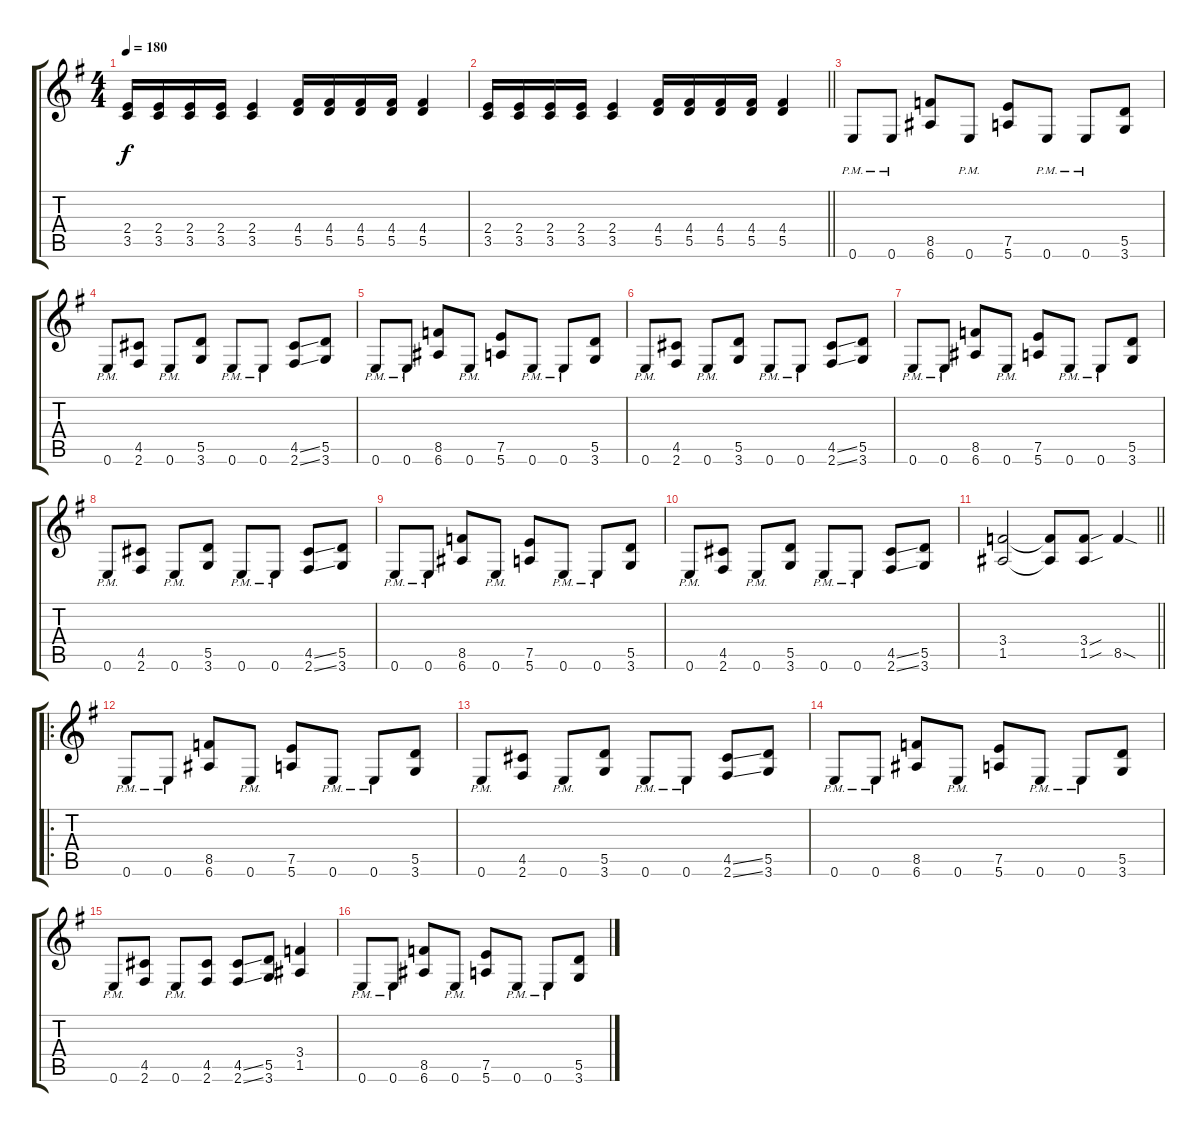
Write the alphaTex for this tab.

\track "" {instrument distortionguitar}
\staff {score tabs}
\tuning (E4 B3 G3 D3 A2 E2) {hide}
\ts (4 4)
\tempo 180
\clef g2
\ks g
(2.4 3.5).16{dy f} (2.4 3.5).16 (2.4 3.5).16 (2.4 3.5).16 (2.4 3.5).4 (4.4 5.5).16 (4.4 5.5).16 (4.4 5.5).16 (4.4 5.5).16 (4.4 5.5).4 |
\barLineRight lightlight
(2.4 3.5).16 (2.4 3.5).16 (2.4 3.5).16 (2.4 3.5).16 (2.4 3.5).4 (4.4 5.5).16 (4.4 5.5).16 (4.4 5.5).16 (4.4 5.5).16 (4.4 5.5).4 |
0.6{pm}.8 0.6{pm}.8 (8.5 6.6).8 0.6{pm}.8 (7.5 5.6).8 0.6{pm}.8 0.6{pm}.8 (5.5 3.6).8 |
0.6{pm}.8 (4.5 2.6).8 0.6{pm}.8 (5.5 3.6).8 0.6{pm}.8 0.6{pm}.8 (4.5{ss} 2.6{ss}).8 (5.5 3.6).8 |
0.6{pm}.8 0.6{pm}.8 (8.5 6.6).8 0.6{pm}.8 (7.5 5.6).8 0.6{pm}.8 0.6{pm}.8 (5.5 3.6).8 |
0.6{pm}.8 (4.5 2.6).8 0.6{pm}.8 (5.5 3.6).8 0.6{pm}.8 0.6{pm}.8 (4.5{ss} 2.6{ss}).8 (5.5 3.6).8 |
0.6{pm}.8 0.6{pm}.8 (8.5 6.6).8 0.6{pm}.8 (7.5 5.6).8 0.6{pm}.8 0.6{pm}.8 (5.5 3.6).8 |
0.6{pm}.8 (4.5 2.6).8 0.6{pm}.8 (5.5 3.6).8 0.6{pm}.8 0.6{pm}.8 (4.5{ss} 2.6{ss}).8 (5.5 3.6).8 |
0.6{pm}.8 0.6{pm}.8 (8.5 6.6).8 0.6{pm}.8 (7.5 5.6).8 0.6{pm}.8 0.6{pm}.8 (5.5 3.6).8 |
0.6{pm}.8 (4.5 2.6).8 0.6{pm}.8 (5.5 3.6).8 0.6{pm}.8 0.6{pm}.8 (4.5{ss} 2.6{ss}).8 (5.5 3.6).8 |
\barLineRight lightlight
(3.4 1.5).2 (3.4{t} 1.5{t}).8 (3.4{sou} 1.5{sou}).8 8.5{sod}.4 |
\ro
0.6{pm}.8 0.6{pm}.8 (8.5 6.6).8 0.6{pm}.8 (7.5 5.6).8 0.6{pm}.8 0.6{pm}.8 (5.5 3.6).8 |
0.6{pm}.8 (4.5 2.6).8 0.6{pm}.8 (5.5 3.6).8 0.6{pm}.8 0.6{pm}.8 (4.5{ss} 2.6{ss}).8 (5.5 3.6).8 |
0.6{pm}.8 0.6{pm}.8 (8.5 6.6).8 0.6{pm}.8 (7.5 5.6).8 0.6{pm}.8 0.6{pm}.8 (5.5 3.6).8 |
0.6{pm}.8 (4.5 2.6).8 0.6{pm}.8 (4.5 2.6).8 (4.5{ss} 2.6{ss}).8 (5.5 3.6).8 (3.4 1.5).4 |
0.6{pm}.8 0.6{pm}.8 (8.5 6.6).8 0.6{pm}.8 (7.5 5.6).8 0.6{pm}.8 0.6{pm}.8 (5.5 3.6).8
